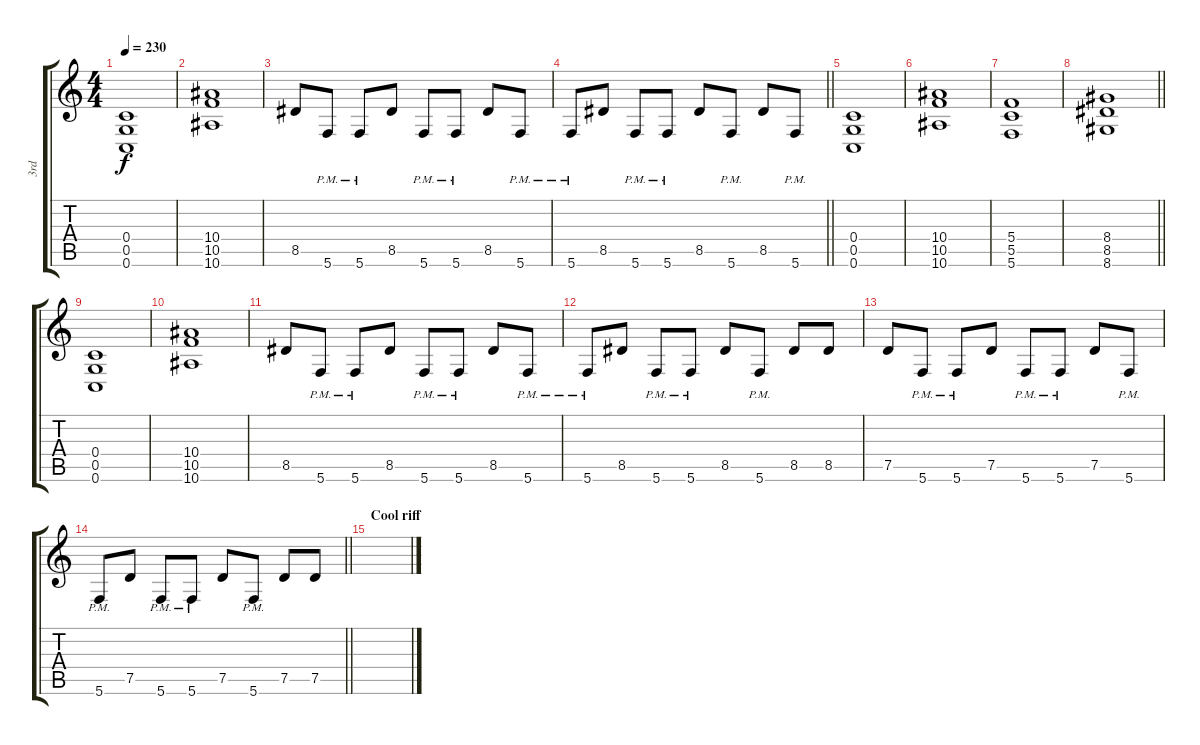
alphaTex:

\track ("3rd" "3rd") {instrument overdrivenguitar}
\staff {score tabs}
\tuning (D4 A3 F3 C3 G2 C2) {hide}
\ts (4 4)
\tempo 230
\clef g2
\ks c
(0.4 0.5 0.6).1{dy f} |
(10.4 10.5 10.6).1 |
8.5.8 5.6{pm}.8 5.6{pm}.8 8.5.8 5.6{pm}.8 5.6{pm}.8 8.5.8 5.6{pm}.8 |
\barLineRight lightlight
5.6{pm}.8 8.5.8 5.6{pm}.8 5.6{pm}.8 8.5.8 5.6{pm}.8 8.5.8 5.6{pm}.8 |
(0.4 0.5 0.6).1 |
(10.4 10.5 10.6).1 |
(5.4 5.5 5.6).1 |
\barLineRight lightlight
(8.4 8.5 8.6).1 |
(0.4 0.5 0.6).1 |
(10.4 10.5 10.6).1 |
8.5.8{volume 13 balance 4} 5.6{pm}.8 5.6{pm}.8 8.5.8 5.6{pm}.8 5.6{pm}.8 8.5.8 5.6{pm}.8 |
5.6{pm}.8 8.5.8 5.6{pm}.8 5.6{pm}.8 8.5.8 5.6{pm}.8 8.5.8 8.5.8 |
7.5.8 5.6{pm}.8 5.6{pm}.8 7.5.8 5.6{pm}.8 5.6{pm}.8 7.5.8 5.6{pm}.8 |
\barLineRight lightlight
5.6{pm}.8 7.5.8 5.6{pm}.8 5.6{pm}.8 7.5.8 5.6{pm}.8 7.5.8 7.5.8 |
\section ("" "Cool riff")
